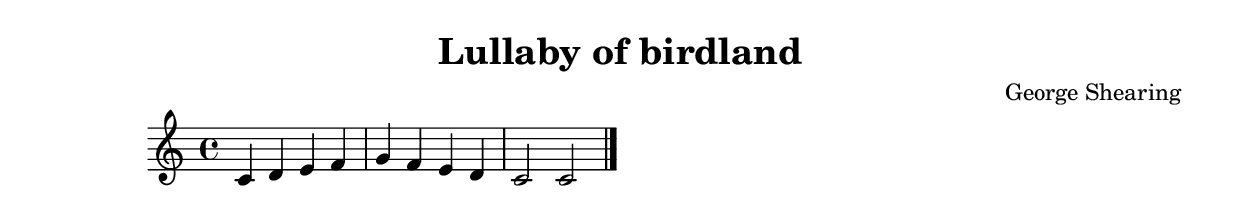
\version "2.24.4"

\header {
  title = "Lullaby of birdland"
  composer = "George Shearing"
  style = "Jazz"
}

\score {
  \new Staff {
    \clef treble
    \time 4/4
    \key c \major
    
    % Simple chord progression placeholder
    c'4 d' e' f' |
    g' f' e' d' |
    c'2 c'2 |
    \bar "|."
  }
  \layout {}
  \midi {
    \tempo 4 = 120
  }
}